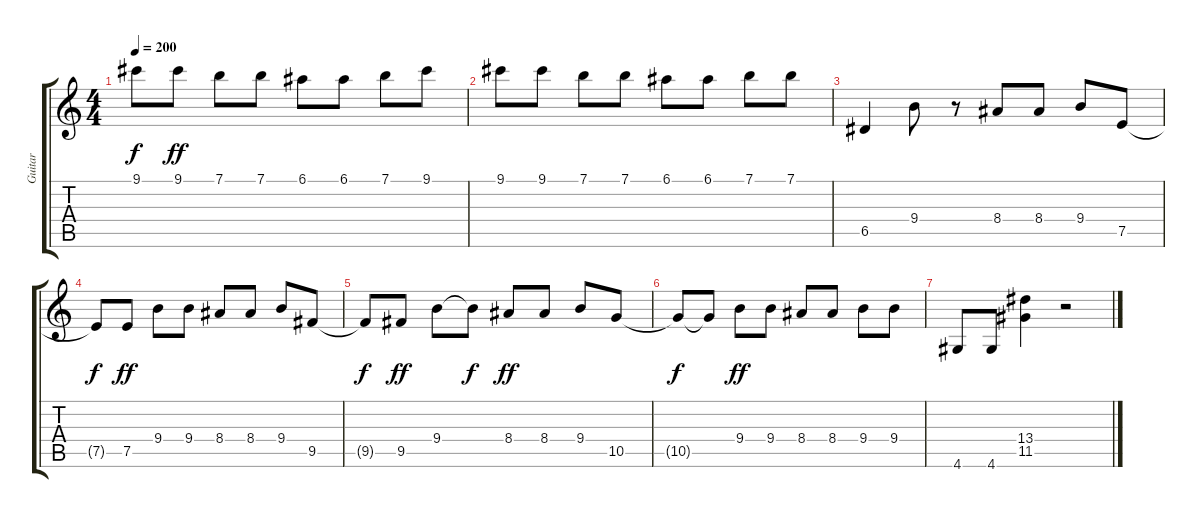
\track ("Guitar" "Guitar") {instrument overdrivenguitar}
\staff {score tabs}
\tuning (E4 B3 G3 D3 A2 E2) {hide}
\ts (4 4)
\tempo 200
\clef g2
\ks c
9.1{t}.8{dy f} 9.1.8{dy ff} 7.1.8 7.1.8 6.1.8 6.1.8 7.1.8 9.1.8 |
9.1.8 9.1.8 7.1.8 7.1.8 6.1.8 6.1.8 7.1.8 7.1.8 |
6.5.4{volume 11 instrument overdrivenguitar} 9.4.8 r.8 8.4.8 8.4.8 9.4.8 7.5.8 |
7.5{t}.8{dy f} 7.5.8{dy ff} 9.4.8 9.4.8 8.4.8 8.4.8 9.4.8 9.5.8 |
9.5{t}.8{dy f} 9.5.8{dy ff} 9.4.8 9.4{t}.8{dy f} 8.4.8{dy ff} 8.4.8 9.4.8 10.5.8 |
10.5{t}.8{dy f} 10.5{t}.8 9.4.8{dy ff} 9.4.8 8.4.8 8.4.8 9.4.8 9.4.8 |
4.6.8 4.6.8 (13.4 11.5).4 r.2
